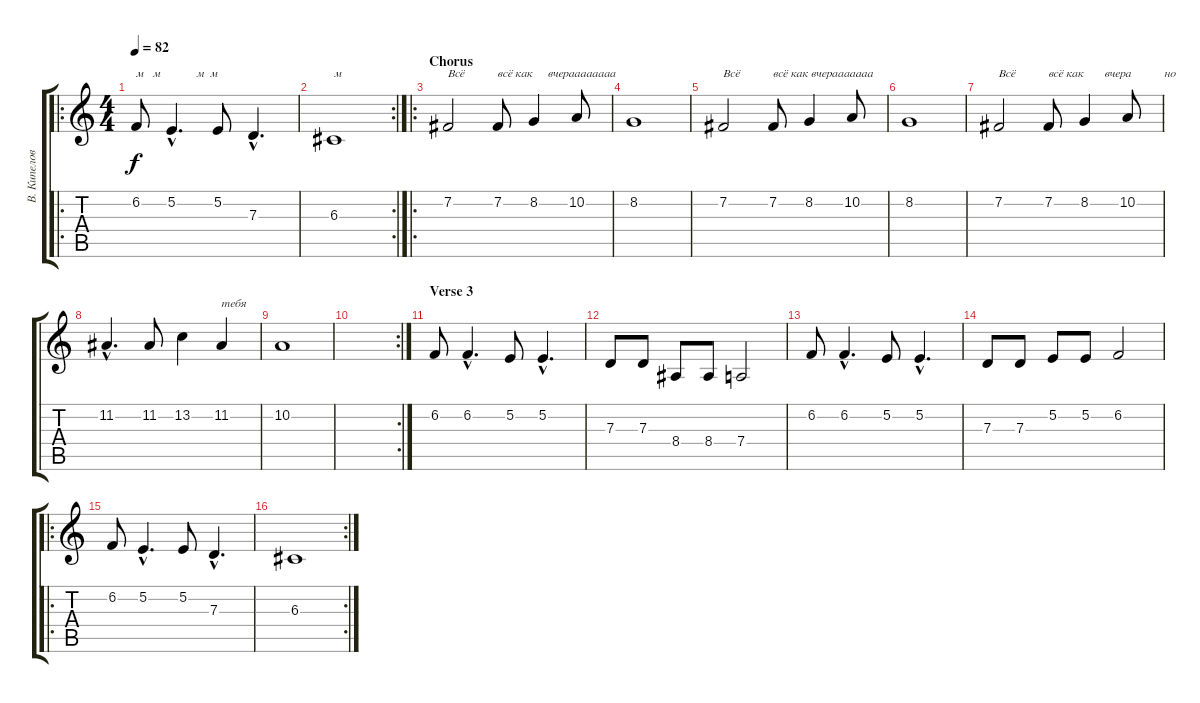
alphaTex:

\track ("В. Кипелов" "В. Кипелов") {instrument tenorsax}
\staff {score tabs}
\tuning (E4 B3 G3 D3 A2 E2) {hide}
\ro
\ts (4 4)
\section ("" "")
\tempo 82
\clef g2
\ks c
6.2.8{txt "м   м            м  м" dy f} 5.2{hac}.4{d} 5.2.8 7.3{hac}.4{d} |
\rc 2
6.3.1{txt "м"} |
\ro
\section ("" "Chorus")
7.2.2{txt "Всё"} 7.2.8{txt "всё как     вчераааааааа"} 8.2.4 10.2.8 |
8.2.1 |
7.2.2{txt "Всё"} 7.2.8{txt "всё как вчерааааааа"} 8.2.4 10.2.8 |
8.2.1 |
7.2.2{txt "Всё"} 7.2.8{txt "всё как       вчера           но        без       "} 8.2.4 10.2.8 |
11.2{hac}.4{d} 11.2.8 13.2.4 11.2.4{txt "тебя"} |
10.2.1 |
\rc 2
|
\section ("" "Verse 3")
6.2.8 6.2{hac}.4{d} 5.2.8 5.2{hac}.4{d} |
7.3.8 7.3.8 8.4.8 8.4.8 7.4.2 |
6.2.8 6.2{hac}.4{d} 5.2.8 5.2{hac}.4{d} |
7.3.8 7.3.8 5.2.8 5.2.8 6.2.2 |
\ro
6.2.8 5.2{hac}.4{d} 5.2.8 7.3{hac}.4{d} |
\rc 2
6.3.1
